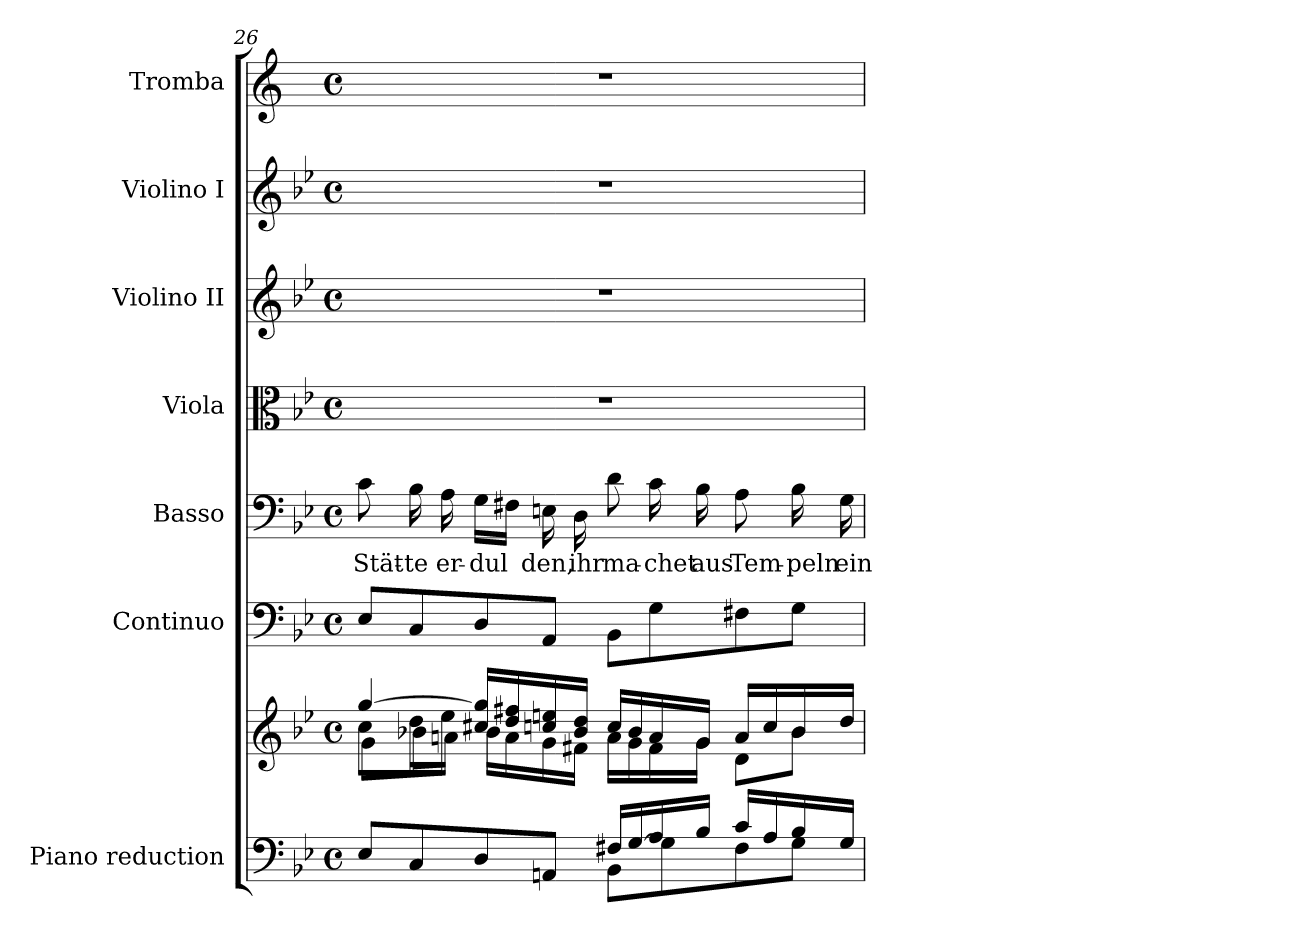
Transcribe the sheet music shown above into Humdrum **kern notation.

**kern	**kern	**kern	**kern	**text	**kern	**kern	**kern	**kern
*part7	*part7	*part6	*part5	*part5	*part4	*part3	*part2	*part1
*staff8	*staff7	*staff6	*staff5	*staff5	*staff4	*staff3	*staff2	*staff1
*I"Piano reduction	*	*I"Continuo	*I"Basso	*	*I"Viola	*I"Violino II	*I"Violino I	*I"Tromba
*I'Pno	*	*	*	*	*	*	*	*
*clefF4	*clefG2	*clefF4	*clefF4	*	*clefC3	*clefG2	*clefG2	*clefG2
*	*	*	*	*	*	*	*	*ITrd1c2
*k[b-e-]	*k[b-e-]	*k[b-e-]	*k[b-e-]	*	*k[b-e-]	*k[b-e-]	*k[b-e-]	*k[b-e-]
*M4/4	*M4/4	*M4/4	*M4/4	*	*M4/4	*M4/4	*M4/4	*M4/4
*met(c)	*met(c)	*met(c)	*met(c)	*	*met(c)	*met(c)	*met(c)	*met(c)
=26	=26	=26	=26	=26	=26	=26	=26	=26
*^	*^	*	*	*	*	*	*	*
*	*	*	*^	*	*	*	*	*	*	*
!	!	!	!	!	!	!	!LO:LY:b	!	!	!	!
4ryy	8E-/L	[4gg/	8cc\L	8g\L	8E-/L	8c\	Stät-	1r	1r	1r	1r
!	!	!	!	!	!	!	!LO:LY:b	!	!	!	!
.	8C/	.	16dd\L	16b-X\L	8C/	16B-\	te	.	.	.	.
!	!	!	!	!	!	!	!LO:LY:b	!	!	!	!
.	.	.	16ee-\JJ	16an\JJ	.	16A\	er-	.	.	.	.
!	!	!	!	!	!	!	!LO:LY:b	!	!	!	!
4ryy	8D/	16cc#X/ 16gg/]LL	16b-\LL	2.ryy	8D/	16G\LL	dul	.	.	.	.
.	.	16dd/ 16ff#X/	16a\	.	.	16F#X\JJ	.	.	.	.	.
!	!	!	!	!	!	!	!LO:LY:b	!	!	!	!
.	8AAn/J	16ccn/ 16een/	16g\	.	8AA/J	16En\	den,	.	.	.	.
!	!	!	!	!	!	!	!LO:LY:b	!	!	!	!
.	.	16b-/ 16dd/JJ	16f#X\JJ	.	.	16D\	ihr	.	.	.	.
!	!	!	!	!	!	!	!LO:LY:b	!	!	!	!
16F#X/LL	8BB-\L	16cc/LL	16a\LL	.	8BB-\L	8d\	ma-	.	.	.	.
[<16G/	.	16b-/	16g\	.	.	.	.	.	.	.	.
!	!	!	!	!	!	!	!LO:LY:b	!	!	!	!
16A/	8G\]	16a/	16f#\	.	8G\	16c\	chet	.	.	.	.
!	!	!	!	!	!	!	!LO:LY:b	!	!	!	!
16B-/JJ	.	16g/JJ	16g\JJ	.	.	16B-\	aus	.	.	.	.
!	!	!	!	!	!	!	!LO:LY:b	!	!	!	!
16c/LL	8F#\	16a/LL	8d\L	.	8F#X\	8A\	Tem-	.	.	.	.
16A/	.	16cc/	.	.	.	.	.	.	.	.	.
!	!	!	!	!	!	!	!LO:LY:b	!	!	!	!
16B-/	8G\J	16b-/	8b-\J	.	8G\J	16B-\	peln	.	.	.	.
!	!	!	!	!	!	!	!LO:LY:b	!	!	!	!
16G/JJ	.	16dd/JJ	.	.	.	16G\	ein	.	.	.	.
*v	*v	*	*	*	*	*	*	*	*	*	*
*	*v	*v	*v	*	*	*	*	*	*	*
=	=	=	=	=	=	=	=	=
*-	*-	*-	*-	*-	*-	*-	*-	*-
